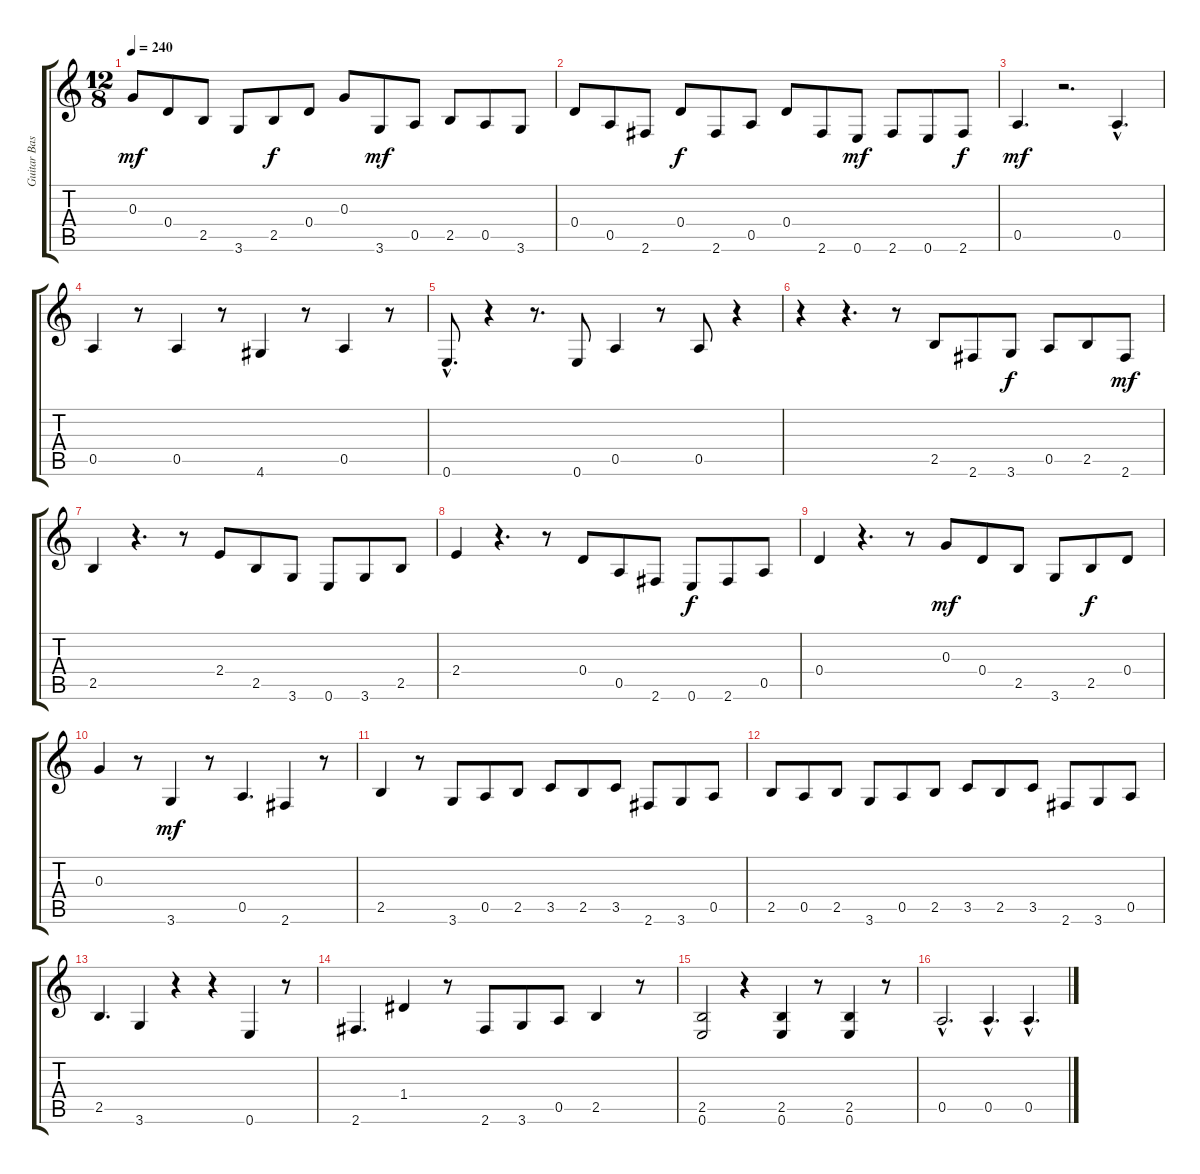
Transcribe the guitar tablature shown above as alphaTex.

\track ("Guitar Bass" "Guitar Bas") {instrument acousticguitarnylon}
\staff {score tabs}
\tuning (E4 B3 G3 D3 A2 E2) {hide}
\ts (12 8)
\tempo 240
\clef g2
\ks c
0.3.8{dy mf} 0.4.8 2.5.8 3.6.8 2.5.8{dy f} 0.4.8 0.3.8 3.6.8{dy mf} 0.5.8 2.5.8 0.5.8 3.6.8 |
0.4.8 0.5.8 2.6.8 0.4.8{dy f} 2.6.8 0.5.8 0.4.8 2.6.8 0.6.8{dy mf} 2.6.8 0.6.8 2.6.8{dy f} |
0.5.4{d dy mf} r.2{d} 0.5{hac}.4{d} |
0.5.4 r.8 0.5.4 r.8 4.6.4 r.8 0.5.4 r.8 |
0.6{hac}.8{d} r.4 r.8{d} 0.6.8 0.5.4 r.8 0.5.8 r.4 |
r.4 r.4{d} r.8 2.5.8 2.6.8 3.6.8{dy f} 0.5.8 2.5.8 2.6.8{dy mf} |
2.5.4 r.4{d} r.8 2.4.8 2.5.8 3.6.8 0.6.8 3.6.8 2.5.8 |
2.4.4 r.4{d} r.8 0.4.8 0.5.8 2.6.8 0.6.8{dy f} 2.6.8 0.5.8 |
0.4.4 r.4{d} r.8 0.3.8{dy mf} 0.4.8 2.5.8 3.6.8 2.5.8{dy f} 0.4.8 |
0.3.4 r.8 3.6.4{dy mf} r.8 0.5.4{d} 2.6.4 r.8 |
2.5.4 r.8 3.6.8 0.5.8 2.5.8 3.5.8 2.5.8 3.5.8 2.6.8 3.6.8 0.5.8 |
2.5.8 0.5.8 2.5.8 3.6.8 0.5.8 2.5.8 3.5.8 2.5.8 3.5.8 2.6.8 3.6.8 0.5.8 |
2.5.4{d} 3.6.4 r.4 r.4 0.6.4 r.8 |
2.6.4{d} 1.4.4 r.8 2.6.8 3.6.8 0.5.8 2.5.4 r.8 |
(2.5 0.6).2 r.4 (2.5 0.6).4 r.8 (2.5 0.6).4 r.8 |
0.5{hac}.2{d} 0.5{hac}.4{d} 0.5{hac}.4{d}
